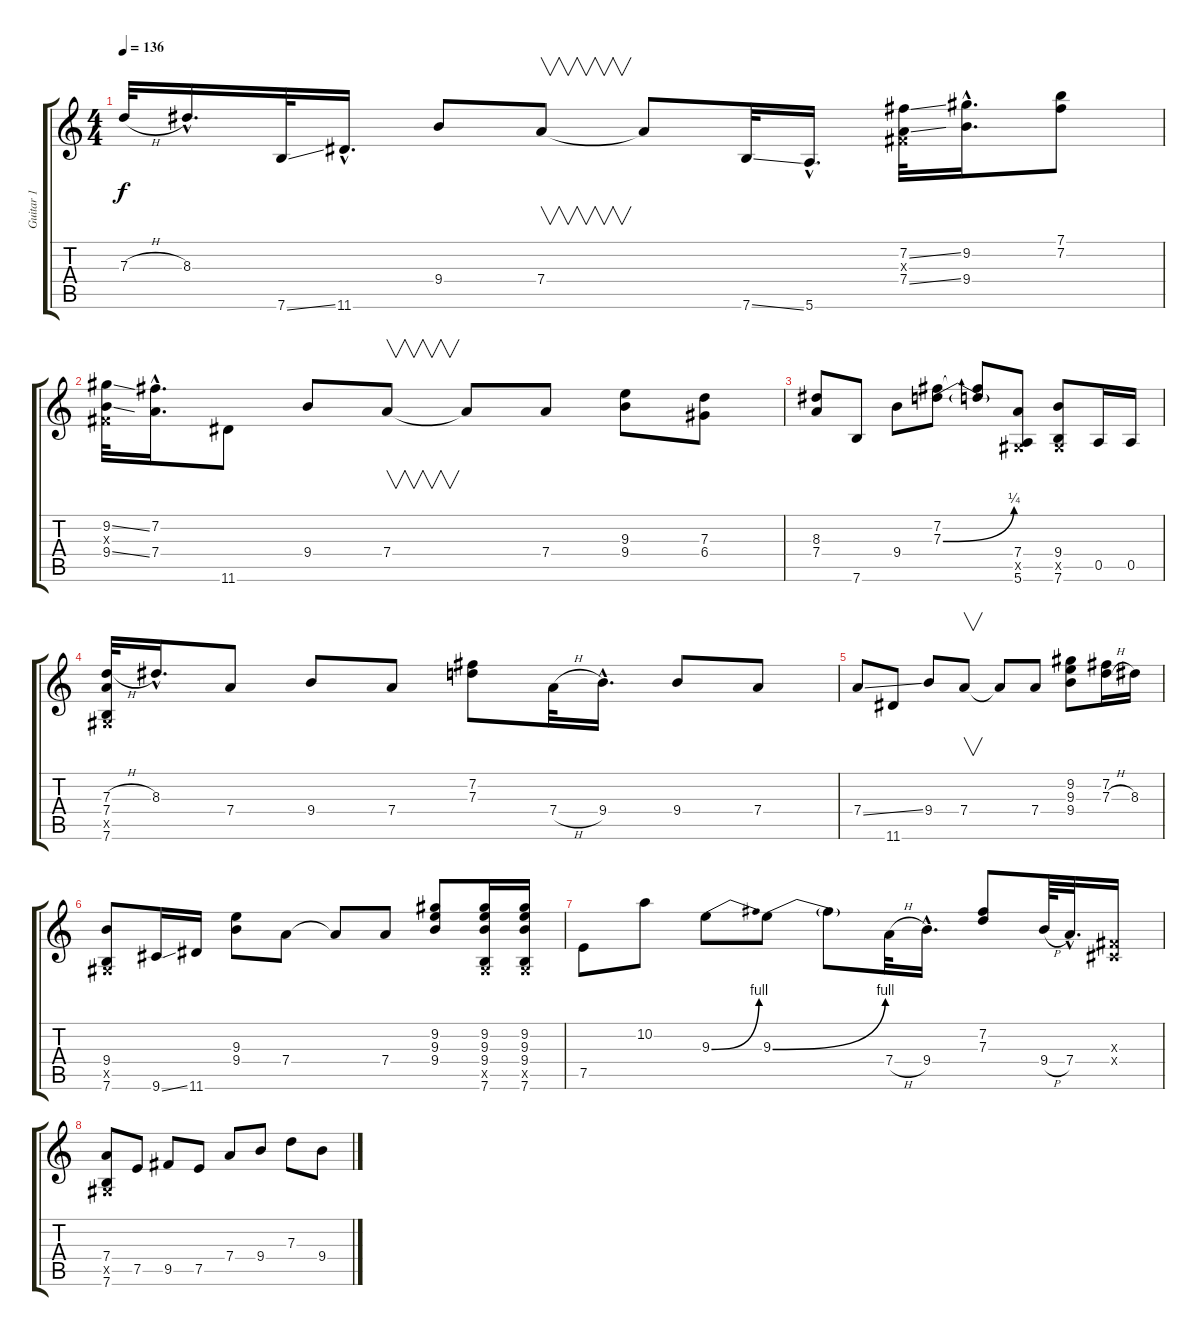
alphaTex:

\track ("Guitar 1" "Guitar 1") {instrument distortionguitar}
\staff {score tabs}
\tuning (E4 B3 G3 D3 A2 E2) {hide}
\ts (4 4)
\tempo 136
\clef g2
\ks c
7.3{h}.32{dy f} 8.3{hac}.16{d} 7.6{ss}.32 11.6{hac}.16{d} 9.4.8 7.4.8{v} 7.4{t}.8 7.6{ss}.32 5.6{hac}.16{d} (7.2{ss} -1.3{x} 7.4{ss}).32 (9.2{hac} 9.4{hac}).16{d} (7.1 7.2).8 |
(9.2{ss} -1.3{x} 9.4{ss}).32 (7.2{hac} 7.4{hac}).16{d} 11.6.8 9.4.8 7.4.8{v} 7.4{t}.8 7.4.8 (9.3 9.4).8 (7.3 6.4).8 |
(8.3 7.4).8 7.6.8 9.4.8 (7.2 7.3{be (bend 0 0 60 1)}).8 (7.2{t} 7.3{t}).8 (7.4 -1.5{x} 5.6).8 (9.4 -1.5{x} 7.6).8 0.5.16 0.5.16 |
(7.3{h} 7.4 -1.5{x} 7.6).32 8.3{hac}.16{d} 7.4.8 9.4.8 7.4.8 (7.2 7.3).8 7.4{h}.32 9.4{hac}.16{d} 9.4.8 7.4.8 |
7.4{ss}.8 11.6.8 9.4.8 7.4.8{v} 7.4{t}.8 7.4.8 (9.2 9.3 9.4).8 (7.2 7.3{h}).16 8.3.16 |
(9.4 -1.5{x} 7.6).8 9.6{ss}.16 11.6.16 (9.3 9.4).8 7.4.8 7.4{t}.8 7.4.8 (9.2 9.3 9.4).8 (9.2 9.3 9.4 -1.5{x} 7.6).16 (9.2 9.3 9.4 -1.5{x} 7.6).16 |
7.5.8 10.2.8 9.3{be (bend 0 0 60 4)}.8 9.3{be (bend 0 0 60 4)}.8 9.3{t}.8 7.4{h}.32 9.4{hac}.16{d} (7.2 7.3).8 9.4{h}.64 7.4{hac}.32{d} (-1.3{x} -1.4{x}).16 |
(7.4 -1.5{x} 7.6).8 7.5.8 9.5.8 7.5.8 7.4.8 9.4.8 7.3.8 9.4.8
